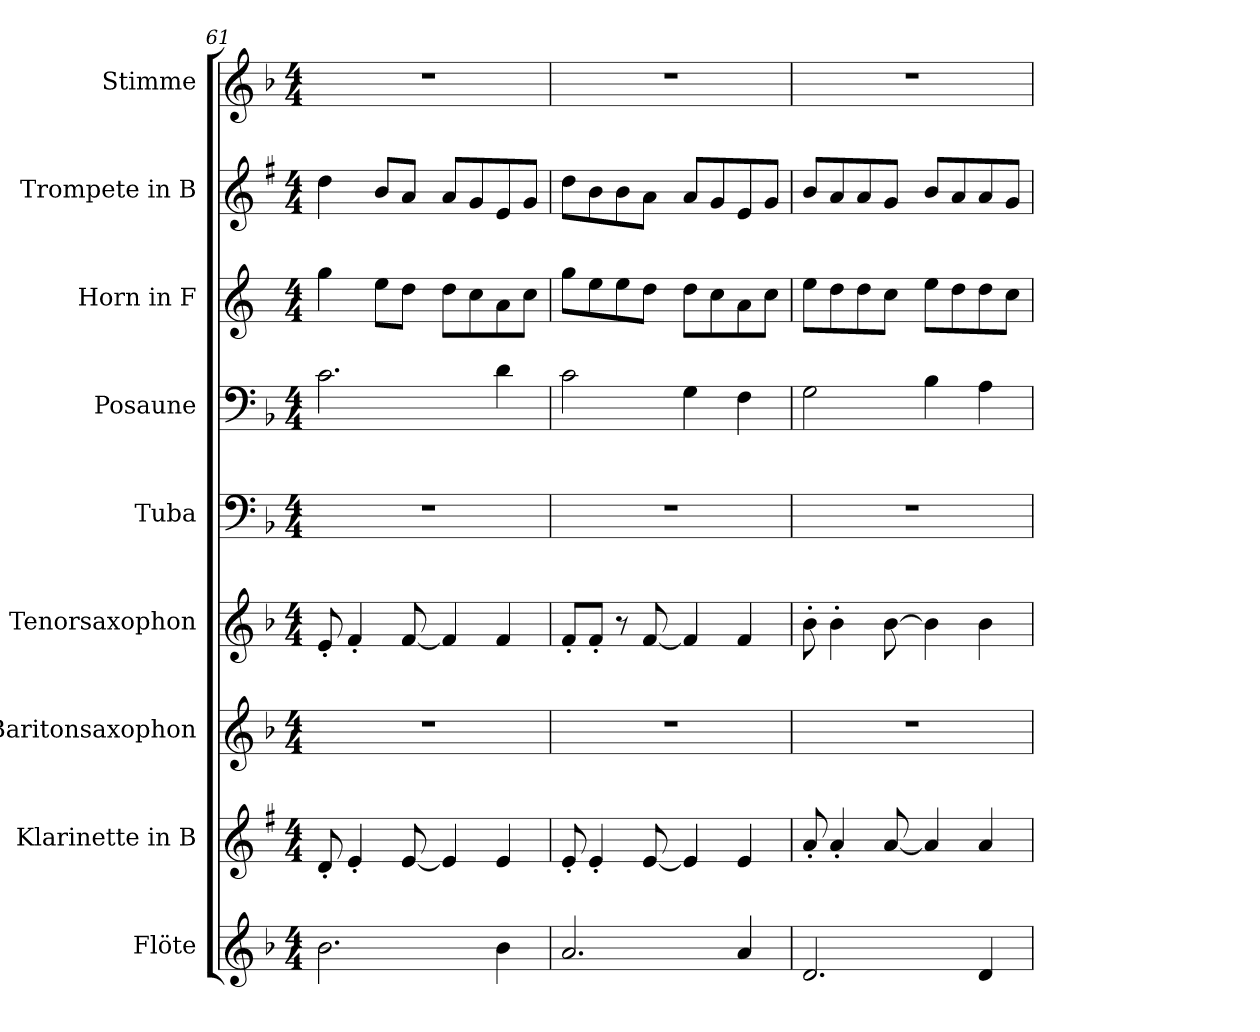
**kern	**kern	**kern	**kern	**kern	**kern	**kern	**kern	**kern
*part9	*part8	*part7	*part6	*part5	*part4	*part3	*part2	*part1
*staff9	*staff8	*staff7	*staff6	*staff5	*staff4	*staff3	*staff2	*staff1
*I"Flöte	*I"Klarinette in B	*I"Baritonsaxophon	*I"Tenorsaxophon	*I"Tuba	*I"Posaune	*I"Horn in F	*I"Trompete in B	*I"Stimme
*I'Fl.	*I'Kl.	*I'Bar. Sax.	*I'Ten. Sax.	*I'Tuba	*I'Pos.	*I'Hn.	*I'Trp.	*
!!LO:LB:g=z
*clefG2	*clefG2	*clefG2	*clefG2	*clefF4	*clefF4	*clefG2	*clefG2	*clefG2
*	*ITrd1c2	*ITrd12c21	*ITrd8c14	*	*	*ITrd4c7	*ITrd1c2	*
*k[b-]	*k[b-]	*k[b-]	*k[b-]	*k[b-]	*k[b-]	*k[b-]	*k[b-]	*k[b-]
*d:	*d:	*d:	*d:	*d:	*d:	*d:	*d:	*d:
*M4/4	*M4/4	*M4/4	*M4/4	*M4/4	*M4/4	*M4/4	*M4/4	*M4/4
=61	=61	=61	=61	=61	=61	=61	=61	=61
2.b-i\	8c'i/	1r	8E'i/	1r	2.ci\	4cci\	4cci\	1r
.	4d'i/	.	4F'i/	.	.	.	.	.
.	.	.	.	.	.	8ai\L	8ai/L	.
.	[<8di/	.	[<8Fi/	.	.	8gi\J	8gi/J	.
.	4di/]	.	4Fi/]	.	.	8gi\L	8gi/L	.
.	.	.	.	.	.	8fi\	8fi/	.
4b-i\	4di/	.	4Fi/	.	4di\	8di\	8di/	.
.	.	.	.	.	.	8fi\J	8fi/J	.
=62	=62	=62	=62	=62	=62	=62	=62	=62
2.ai/	8d'i/	1r	8F'i/L	1r	2ci\	8cci\L	8cci\L	1r
.	4d'i/	.	8F'i/J	.	.	8ai\	8ai\	.
.	.	.	8r	.	.	8ai\	8ai\	.
.	[<8di/	.	[<8Fi/	.	.	8gi\J	8gi\J	.
.	4di/]	.	4Fi/]	.	4Gi\	8gi\L	8gi/L	.
.	.	.	.	.	.	8fi\	8fi/	.
4ai/	4di/	.	4Fi/	.	4Fi\	8di\	8di/	.
.	.	.	.	.	.	8fi\J	8fi/J	.
=63	=63	=63	=63	=63	=63	=63	=63	=63
2.di/	8g'i/	1r	8B-'i\	1r	2Gi\	8ai\L	8ai/L	1r
.	4g'i/	.	4B-'i\	.	.	8gi\	8gi/	.
.	.	.	.	.	.	8gi\	8gi/	.
.	[<8gi/	.	[>8B-i\	.	.	8fi\J	8fi/J	.
.	4gi/]	.	4B-i\]	.	4B-i\	8ai\L	8ai/L	.
.	.	.	.	.	.	8gi\	8gi/	.
4di/	4gi/	.	4B-i\	.	4Ai\	8gi\	8gi/	.
.	.	.	.	.	.	8fi\J	8fi/J	.
=	=	=	=	=	=	=	=	=
*-	*-	*-	*-	*-	*-	*-	*-	*-
